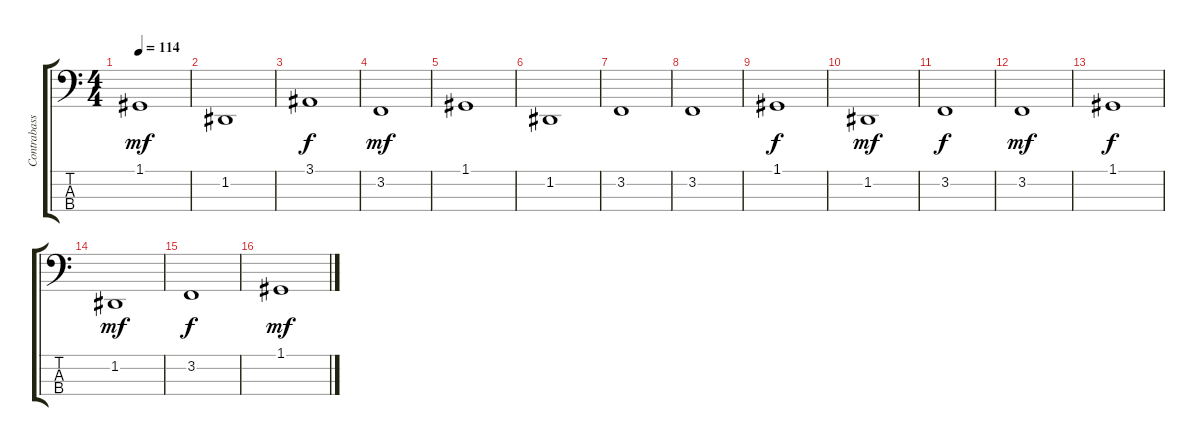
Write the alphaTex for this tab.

\track ("Contrabass" "Contrabass") {instrument stringensemble1}
\staff {score tabs}
\tuning (G2 D2 A1 E1) {hide}
\ts (4 4)
\tempo 114
\clef f4
\ks c
1.1.1{dy mf} |
1.2.1 |
3.1.1{dy f} |
3.2.1{dy mf} |
1.1.1 |
1.2.1 |
3.2.1 |
3.2.1 |
1.1.1{dy f} |
1.2.1{dy mf} |
3.2.1{dy f} |
3.2.1{dy mf} |
1.1.1{dy f} |
1.2.1{dy mf} |
3.2.1{dy f} |
1.1.1{dy mf}
